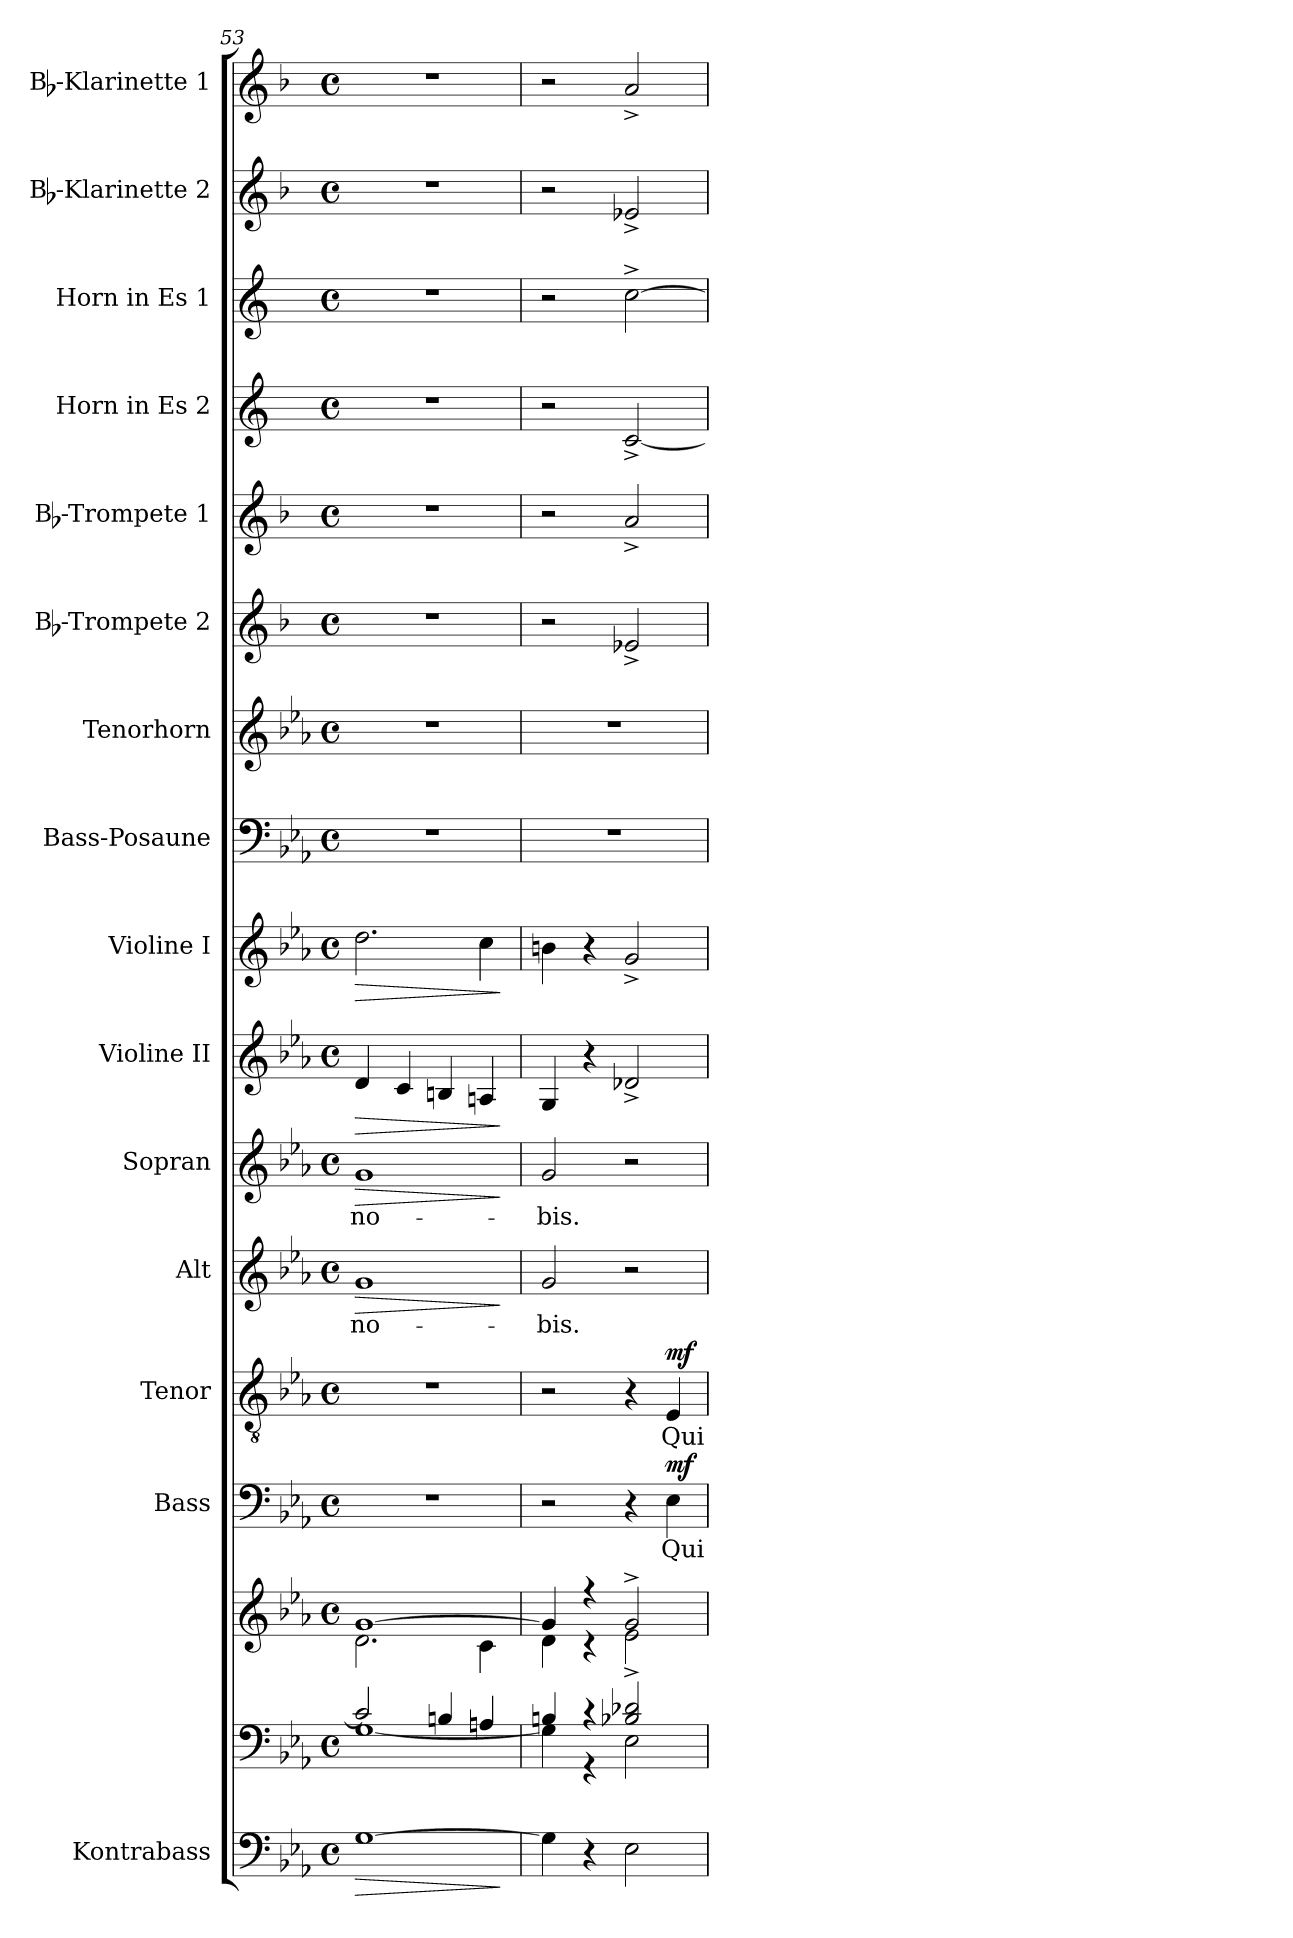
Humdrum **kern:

**kern	**dynam	**kern	**kern	**kern	**text	**dynam	**kern	**text	**dynam	**kern	**text	**dynam	**kern	**text	**dynam	**kern	**dynam	**kern	**dynam	**kern	**kern	**kern	**kern	**kern	**kern	**kern	**kern
*part16	*part16	*part15	*part15	*part14	*part14	*part14	*part13	*part13	*part13	*part12	*part12	*part12	*part11	*part11	*part11	*part10	*part10	*part9	*part9	*part8	*part7	*part6	*part5	*part4	*part3	*part2	*part1
*staff17	*staff17	*staff16	*staff15	*staff14	*staff14	*staff14	*staff13	*staff13	*staff13	*staff12	*staff12	*staff12	*staff11	*staff11	*staff11	*staff10	*staff10	*staff9	*staff9	*staff8	*staff7	*staff6	*staff5	*staff4	*staff3	*staff2	*staff1
*I"Kontrabass	*	*	*	*I"Bass	*	*	*I"Tenor	*	*	*I"Alt	*	*	*I"Sopran	*	*	*I"Violine II	*	*I"Violine I	*	*I"Bass-Posaune	*I"Tenorhorn	*I"Bb-Trompete 2	*I"Bb-Trompete 1	*I"Horn in Es 2	*I"Horn in Es 1	*I"Bb-Klarinette 2	*I"Bb-Klarinette 1
*I'Kb.	*	*	*	*I'B.	*	*	*I'T.	*	*	*I'A.	*	*	*I'S.	*	*	*I'Vl. II	*	*I'Vl. I	*	*I'B. Pos.	*I'T. Hrn.	*I'Bb Trp. 2	*I'Bb Trp. 1	*	*	*I'Bb Kl. 2	*I'Bb Kl. 1
*clefF4	*	*clefF4	*clefG2	*clefF4	*	*	*clefGv2	*	*	*clefG2	*	*	*clefG2	*	*	*clefG2	*	*clefG2	*	*clefF4	*clefG2	*clefG2	*clefG2	*clefG2	*clefG2	*clefG2	*clefG2
*ITrd7c12	*	*	*	*	*	*	*	*	*	*	*	*	*	*	*	*	*	*	*	*	*ITrd8c14	*ITrd1c2	*ITrd1c2	*ITrd5c9	*ITrd5c9	*ITrd1c2	*ITrd1c2
*k[b-e-a-]	*	*k[b-e-a-]	*k[b-e-a-]	*k[b-e-a-]	*	*	*k[b-e-a-]	*	*	*k[b-e-a-]	*	*	*k[b-e-a-]	*	*	*k[b-e-a-]	*	*k[b-e-a-]	*	*k[b-e-a-]	*k[b-e-a-]	*k[b-e-a-]	*k[b-e-a-]	*k[b-e-a-]	*k[b-e-a-]	*k[b-e-a-]	*k[b-e-a-]
*E-:	*	*E-:	*E-:	*E-:	*	*	*E-:	*	*	*E-:	*	*	*E-:	*	*	*E-:	*	*E-:	*	*E-:	*E-:	*E-:	*E-:	*E-:	*E-:	*E-:	*E-:
*M4/4	*	*M4/4	*M4/4	*M4/4	*	*	*M4/4	*	*	*M4/4	*	*	*M4/4	*	*	*M4/4	*	*M4/4	*	*M4/4	*M4/4	*M4/4	*M4/4	*M4/4	*M4/4	*M4/4	*M4/4
*met(c)	*	*met(c)	*met(c)	*met(c)	*	*	*met(c)	*	*	*met(c)	*	*	*met(c)	*	*	*met(c)	*	*met(c)	*	*met(c)	*met(c)	*met(c)	*met(c)	*met(c)	*met(c)	*met(c)	*met(c)
=53	=53	=53	=53	=53	=53	=53	=53	=53	=53	=53	=53	=53	=53	=53	=53	=53	=53	=53	=53	=53	=53	=53	=53	=53	=53	=53	=53
!	!LO:HP:b	!	!	!	!	!	!	!	!	!	!LO:LY:b	!LO:HP:b	!	!LO:LY:b	!LO:HP:b	!	!LO:HP:b	!	!LO:HP:b	!	!	!	!	!	!	!	!
*	*	*^	*^	*	*	*	*	*	*	*	*	*	*	*	*	*	*	*	*	*	*	*	*	*	*	*	*
[1GG	>	2c/]	[<1G	[>1g	2.d\	1r	.	.	1r	.	.	1g	no-	>	1g	no-	>	4d/	>	2.dd\	>	1r	1r	1r	1r	1r	1r	1r	1r
.	.	.	.	.	.	.	.	.	.	.	.	.	.	.	.	.	.	4c/	.	.	.	.	.	.	.	.	.	.	.
.	.	4Bn/	.	.	.	.	.	.	.	.	.	.	.	.	.	.	.	4Bn/	.	.	.	.	.	.	.	.	.	.	.
.	.	4An/	.	.	4c\	.	.	.	.	.	.	.	.	.	.	.	.	4An/	.	4cc\	.	.	.	.	.	.	.	.	.
*	*	*v	*v	*	*	*	*	*	*	*	*	*	*	*	*	*	*	*	*	*	*	*	*	*	*	*	*	*	*
*	*	*	*v	*v	*	*	*	*	*	*	*	*	*	*	*	*	*	*	*	*	*	*	*	*	*	*	*	*
.	]	.	.	.	.	.	.	.	.	.	.	]	.	.	]	.	]	.	]	.	.	.	.	.	.	.	.
=54	=54	=54	=54	=54	=54	=54	=54	=54	=54	=54	=54	=54	=54	=54	=54	=54	=54	=54	=54	=54	=54	=54	=54	=54	=54	=54	=54
*	*	*^	*^	*	*	*	*	*	*	*	*	*	*	*	*	*	*	*	*	*	*	*	*	*	*	*	*
!	!	!	!	!	!	!	!	!	!	!	!	!	!LO:LY:b	!	!	!LO:LY:b	!	!	!	!	!	!	!	!	!	!	!	!	!
4GG\]	.	4Bn/	4G\]	4g/]	4d\	2r	.	.	2r	.	.	2g/	-bis.	.	2g/	-bis.	.	4G/	.	4bn\	.	1r	1r	2r	2r	2r	2r	2r	2r
4r	.	4r	4r	4r	4r	.	.	.	.	.	.	.	.	.	.	.	.	4r	.	4r	.	.	.	.	.	.	.	.	.
2EE-\	.	2B-X/^< 2d-X/^<	2E-\	2g^>/	2e-\	4r	.	.	4r	.	.	2r	.	.	2r	.	.	2d-X^</	.	2g^</	.	.	.	2d-X^</	2g^</	[2E-^</	[2e-^>\	2d-X^</	2g^</
!	!	!	!	!	!	!	!LO:LY:b	!LO:DY:a	!	!LO:LY:b	!LO:DY:a	!	!	!	!	!	!	!	!	!	!	!	!	!	!	!	!	!	!
.	.	.	.	.	.	4E-\	Qui	mf	4E-/	Qui	mf	.	.	.	.	.	.	.	.	.	.	.	.	.	.	.	.	.	.
*	*	*v	*v	*	*	*	*	*	*	*	*	*	*	*	*	*	*	*	*	*	*	*	*	*	*	*	*	*	*
*	*	*	*v	*v	*	*	*	*	*	*	*	*	*	*	*	*	*	*	*	*	*	*	*	*	*	*	*	*
=	=	=	=	=	=	=	=	=	=	=	=	=	=	=	=	=	=	=	=	=	=	=	=	=	=	=	=
*-	*-	*-	*-	*-	*-	*-	*-	*-	*-	*-	*-	*-	*-	*-	*-	*-	*-	*-	*-	*-	*-	*-	*-	*-	*-	*-	*-
